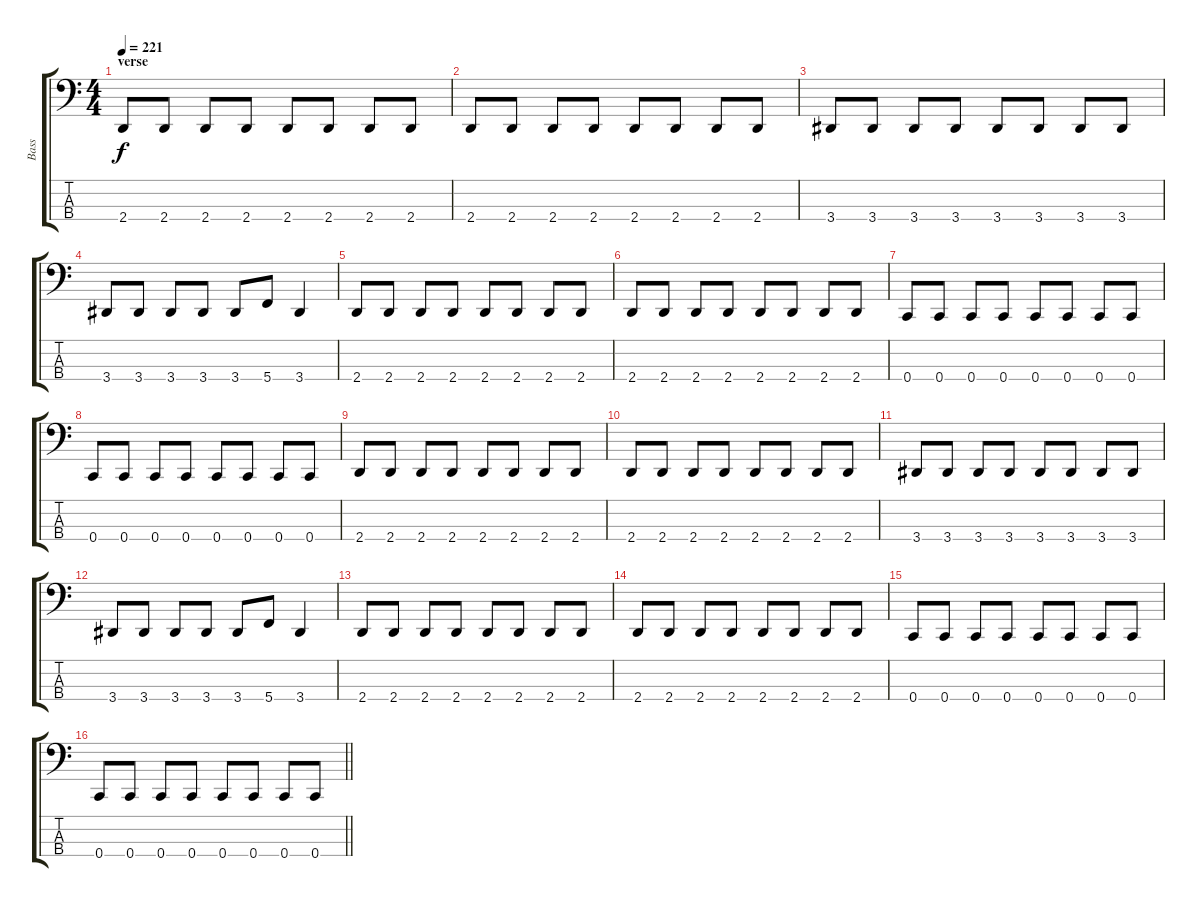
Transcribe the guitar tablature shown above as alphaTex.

\track ("Bass" "Bass") {instrument electricbasspick}
\staff {score tabs}
\tuning (F2 C2 G1 C1) {hide}
\ts (4 4)
\section ("" "verse")
\tempo 221
\clef f4
\ks c
2.4.8{dy f} 2.4.8 2.4.8 2.4.8 2.4.8 2.4.8 2.4.8 2.4.8 |
2.4.8 2.4.8 2.4.8 2.4.8 2.4.8 2.4.8 2.4.8 2.4.8 |
3.4.8 3.4.8 3.4.8 3.4.8 3.4.8 3.4.8 3.4.8 3.4.8 |
3.4.8 3.4.8 3.4.8 3.4.8 3.4.8 5.4.8 3.4.4 |
2.4.8 2.4.8 2.4.8 2.4.8 2.4.8 2.4.8 2.4.8 2.4.8 |
2.4.8 2.4.8 2.4.8 2.4.8 2.4.8 2.4.8 2.4.8 2.4.8 |
0.4.8 0.4.8 0.4.8 0.4.8 0.4.8 0.4.8 0.4.8 0.4.8 |
0.4.8 0.4.8 0.4.8 0.4.8 0.4.8 0.4.8 0.4.8 0.4.8 |
2.4.8 2.4.8 2.4.8 2.4.8 2.4.8 2.4.8 2.4.8 2.4.8 |
2.4.8 2.4.8 2.4.8 2.4.8 2.4.8 2.4.8 2.4.8 2.4.8 |
3.4.8 3.4.8 3.4.8 3.4.8 3.4.8 3.4.8 3.4.8 3.4.8 |
3.4.8 3.4.8 3.4.8 3.4.8 3.4.8 5.4.8 3.4.4 |
2.4.8 2.4.8 2.4.8 2.4.8 2.4.8 2.4.8 2.4.8 2.4.8 |
2.4.8 2.4.8 2.4.8 2.4.8 2.4.8 2.4.8 2.4.8 2.4.8 |
0.4.8 0.4.8 0.4.8 0.4.8 0.4.8 0.4.8 0.4.8 0.4.8 |
\barLineRight lightlight
0.4.8 0.4.8 0.4.8 0.4.8 0.4.8 0.4.8 0.4.8 0.4.8
